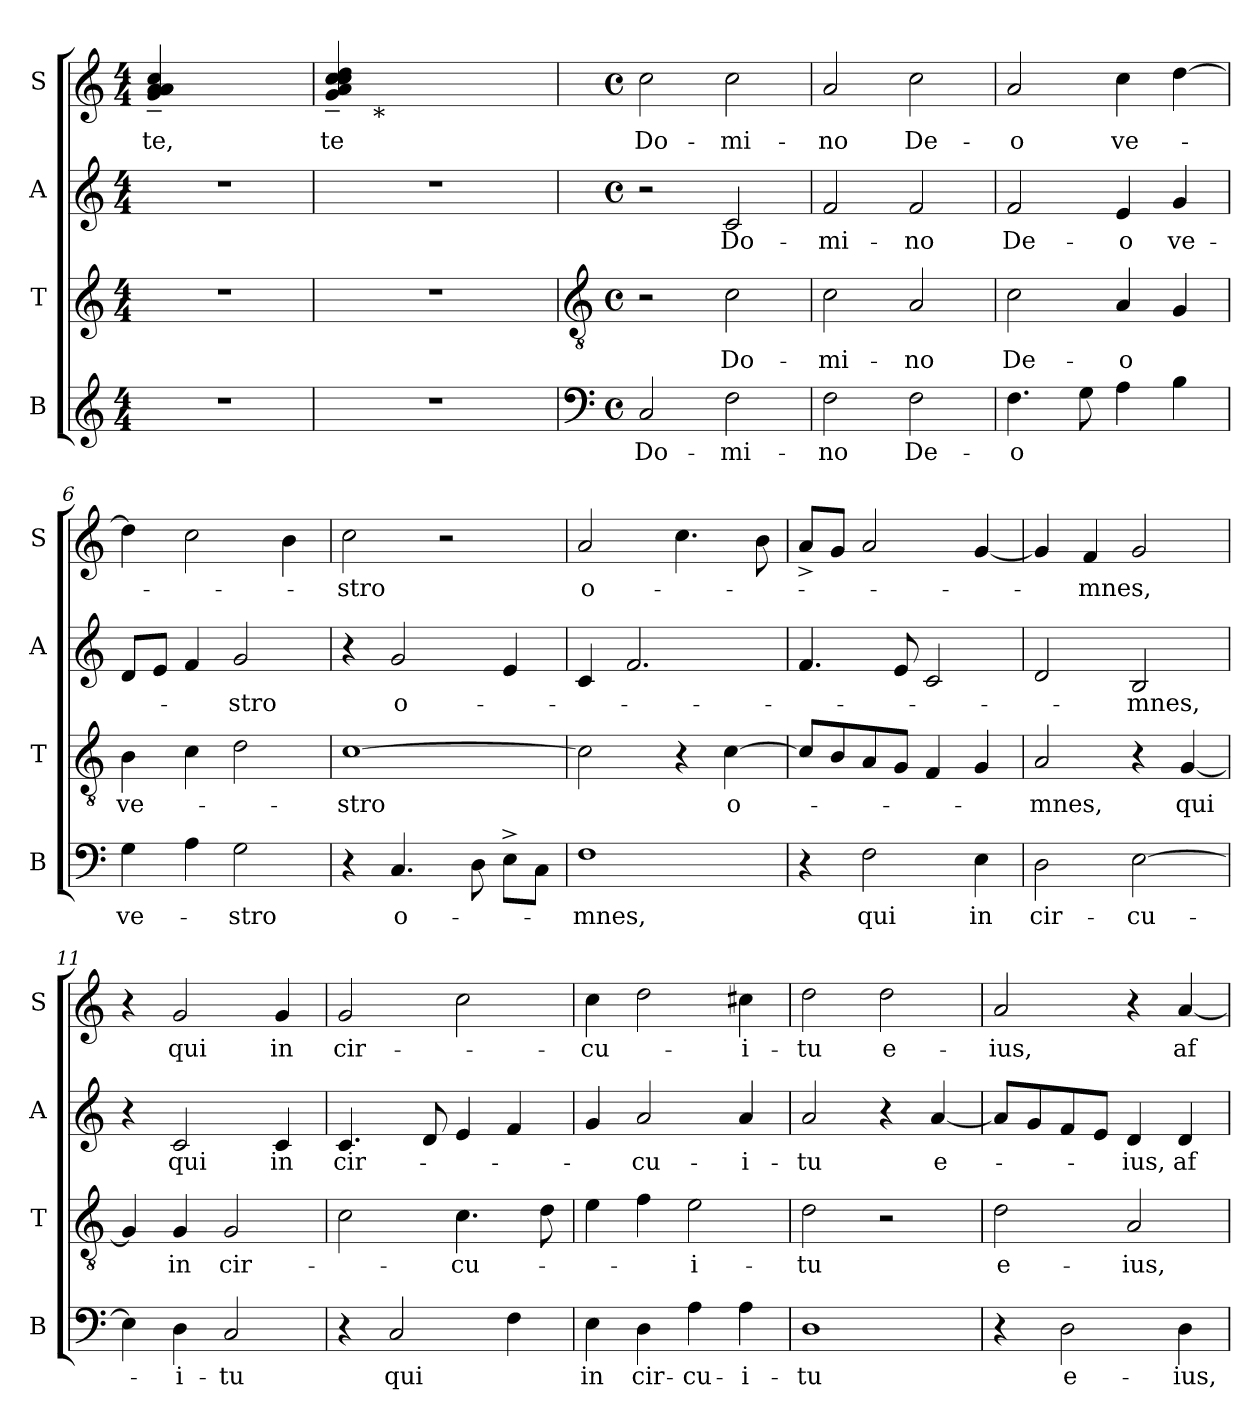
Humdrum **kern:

**kern	**text	**kern	**text	**kern	**text	**kern	**text
*part4	*part4	*part3	*part3	*part2	*part2	*part1	*part1
*staff4	*staff4	*staff3	*staff3	*staff2	*staff2	*staff1	*staff1
*I"B	*	*I"T	*	*I"A	*	*I"S	*
*I'B	*	*I'T	*	*I'A	*	*I'S	*
*clefG2	*	*clefG2	*	*clefG2	*	*clefG2	*
*k[]	*	*k[]	*	*k[]	*	*k[]	*
*C:	*	*C:	*	*C:	*	*C:	*
*M4/4	*	*M4/4	*	*M4/4	*	*M4/4	*
=1	=1	=1	=1	=1	=1	=1	=1
!	!	!	!	!	!	!	!LO:LY:b
1r	.	1r	.	1r	.	(4g/~< 4a/~< 4a/~< 4a/~< 4cc/~<	-te,
.	.	.	.	.	.	2.ryy	.
=2	=2	=2	=2	=2	=2	=2	=2
!	!	!	!	!	!	!	!LO:LY:b
*	*	*	*	*	*	*^	*
1r	.	1r	.	1r	.	(>4g/~> 4a/~> 4cc/~> 4cc/~> 4cc/~> 4dd/~>	8.ryy	-te
!	!	!	!	!	!	!	!LO:TX:b:t=*	!
.	.	.	.	.	.	.	2ryy	.
.	.	.	.	.	.	2.ryy	.	.
.	.	.	.	.	.	.	4ryy	.
.	.	.	.	.	.	.	16ryy	.
*	*	*	*	*	*	*v	*v	*
!!LO:LB:g=z
=3	=3	=3	=3	=3	=3	=3	=3
*clefF4	*	*clefGv2	*	*	*	*	*
*M4/4	*	*M4/4	*	*M4/4	*	*M4/4	*
*met(c)	*	*met(c)	*	*met(c)	*	*met(c)	*
*	*	*	*	*	*	*^	*
!	!LO:LY:b	!	!	!	!	!	!	!LO:LY:b
*	*	*	*	*	*	*v	*v	*
2C/	Do-	2r	.	2r	.	2cc\	Do-
!	!LO:LY:b	!	!LO:LY:b	!	!LO:LY:b	!	!LO:LY:b
2F\	-mi-	2c\	Do-	2c/	Do-	2cc\	-mi-
=4	=4	=4	=4	=4	=4	=4	=4
!	!LO:LY:b	!	!LO:LY:b	!	!LO:LY:b	!	!LO:LY:b
2F\	-no	2c\	-mi-	2f/	-mi-	2a/	-no
!	!LO:LY:b	!	!LO:LY:b	!	!LO:LY:b	!	!LO:LY:b
2F\	De-	2A/	-no	2f/	-no	2cc\	De-
=5	=5	=5	=5	=5	=5	=5	=5
!	!LO:LY:b:rj	!	!LO:LY:b	!	!LO:LY:b	!	!LO:LY:b
4.F\	-o	2c\	De-	2f/	De-	2a/	-o
8G\	.	.	.	.	.	.	.
!	!	!	!LO:LY:b:rj	!	!LO:LY:b	!	!LO:LY:b
4A\	.	4A/	-o	4e/	-o	4cc\	ve-
!	!	!	!	!	!LO:LY:b	!	!
4B\	.	4G/	.	4g/	ve-	[>4dd\	.
=6	=6	=6	=6	=6	=6	=6	=6
!	!LO:LY:b	!	!LO:LY:b	!	!	!	!
4G\	ve-	4B\	ve-	8d/L	.	4dd\]	.
.	.	.	.	8e/J	.	.	.
4A\	.	4c\	.	4f/	.	2cc\	.
!	!LO:LY:b	!	!	!	!LO:LY:b	!	!
2G\	-stro	2d\	.	2g/	-stro	.	.
.	.	.	.	.	.	4b\	.
=7	=7	=7	=7	=7	=7	=7	=7
!	!	!	!LO:LY:b	!	!	!	!LO:LY:b
4r	.	[>1c	-stro	4r	.	2cc\	-stro
!	!LO:LY:b	!	!	!	!LO:LY:b	!	!
4.C/	o-	.	.	2g/	o-	.	.
.	.	.	.	.	.	2r	.
8D\	.	.	.	.	.	.	.
8E^>\L	.	.	.	4e/	.	.	.
8C\J	.	.	.	.	.	.	.
=8	=8	=8	=8	=8	=8	=8	=8
!	!LO:LY:b	!	!	!	!	!	!LO:LY:b
1F	-mnes,	2c\]	.	4c/	.	2a/	o-
.	.	.	.	2.f/	.	.	.
.	.	4r	.	.	.	4.cc\	.
!	!	!	!LO:LY:b	!	!	!	!
.	.	[>4c\	o-	.	.	.	.
.	.	.	.	.	.	8b\	.
=9	=9	=9	=9	=9	=9	=9	=9
4r	.	8c/L]	.	4.f/	.	8a^</L	.
.	.	8B/	.	.	.	8g/J	.
!	!LO:LY:b	!	!	!	!	!	!
2F\	qui	8A/	.	.	.	2a/	.
.	.	8G/J	.	8e/	.	.	.
.	.	4F/	.	2c/	.	.	.
!	!LO:LY:b	!	!	!	!	!	!
4E\	in	4G/	.	.	.	[<4g/	.
=10	=10	=10	=10	=10	=10	=10	=10
!	!LO:LY:b	!	!LO:LY:b	!	!	!	!
2D\	cir-	2A/	-mnes,	2d/	.	4g/]	.
!	!	!	!	!	!	!	!LO:LY:b
.	.	.	.	.	.	4f/	-mnes,
!	!LO:LY:b	!	!	!	!LO:LY:b	!	!
[<2E\	-cu-	4r	.	2B/	-mnes,	2g/	.
!	!	!	!LO:LY:b	!	!	!	!
.	.	[<4G/	qui	.	.	.	.
!!LO:LB:g=z
=11	=11	=11	=11	=11	=11	=11	=11
4E\]	.	4G/]	.	4r	.	4r	.
!	!LO:LY:b	!	!LO:LY:b	!	!LO:LY:b	!	!LO:LY:b
4D\	-i-	4G/	in	2c/	qui	2g/	qui
!	!LO:LY:b	!	!LO:LY:b	!	!	!	!
2C/	-tu	2G/	cir-	.	.	.	.
!	!	!	!	!	!LO:LY:b	!	!LO:LY:b
.	.	.	.	4c/	in	4g/	in
=12	=12	=12	=12	=12	=12	=12	=12
!	!	!	!	!	!LO:LY:b	!	!LO:LY:b
4r	.	2c\	.	4.c/	cir-	2g/	cir-
!	!LO:LY:b	!	!	!	!	!	!
2C/	qui	.	.	.	.	.	.
.	.	.	.	8d/	.	.	.
!	!	!	!LO:LY:b	!	!	!	!
.	.	4.c\	-cu-	4e/	.	2cc\	.
4F\	.	.	.	4f/	.	.	.
.	.	8d\	.	.	.	.	.
=13	=13	=13	=13	=13	=13	=13	=13
!	!LO:LY:b	!	!	!	!	!	!LO:LY:b
4E\	in	4e\	.	4g/	.	4cc\	-cu-
!	!LO:LY:b	!	!	!	!LO:LY:b	!	!
4D\	cir-	4f\	.	2a/	-cu-	2dd\	.
!	!LO:LY:b	!	!LO:LY:b	!	!	!	!
4A\	-cu-	2e\	-i-	.	.	.	.
!	!LO:LY:b	!	!	!	!LO:LY:b	!	!LO:LY:b
4A\	-i-	.	.	4a/	-i-	4cc#X\	-i-
=14	=14	=14	=14	=14	=14	=14	=14
!	!LO:LY:b	!	!LO:LY:b	!	!LO:LY:b	!	!LO:LY:b
1D	-tu	2d\	-tu	2a/	-tu	2dd\	-tu
!	!	!	!	!	!	!	!LO:LY:b
.	.	2r	.	4r	.	2dd\	e-
!	!	!	!	!	!LO:LY:b	!	!
.	.	.	.	[<4a/	e-	.	.
=15	=15	=15	=15	=15	=15	=15	=15
!	!	!	!LO:LY:b	!	!	!	!LO:LY:b
4r	.	2d\	e-	8a/L]	.	2a/	-ius,
.	.	.	.	8g/	.	.	.
!	!LO:LY:b	!	!	!	!	!	!
2D\	e-	.	.	8f/	.	.	.
.	.	.	.	8e/J	.	.	.
!	!	!	!LO:LY:b	!	!LO:LY:b	!	!
.	.	2A/	-ius,	4d/	-ius,	4r	.
!	!LO:LY:b	!	!	!	!LO:LY:b	!	!LO:LY:b
4D\	-ius,	.	.	4d/	af-	[<4a/	af-
=	=	=	=	=	=	=	=
*-	*-	*-	*-	*-	*-	*-	*-
